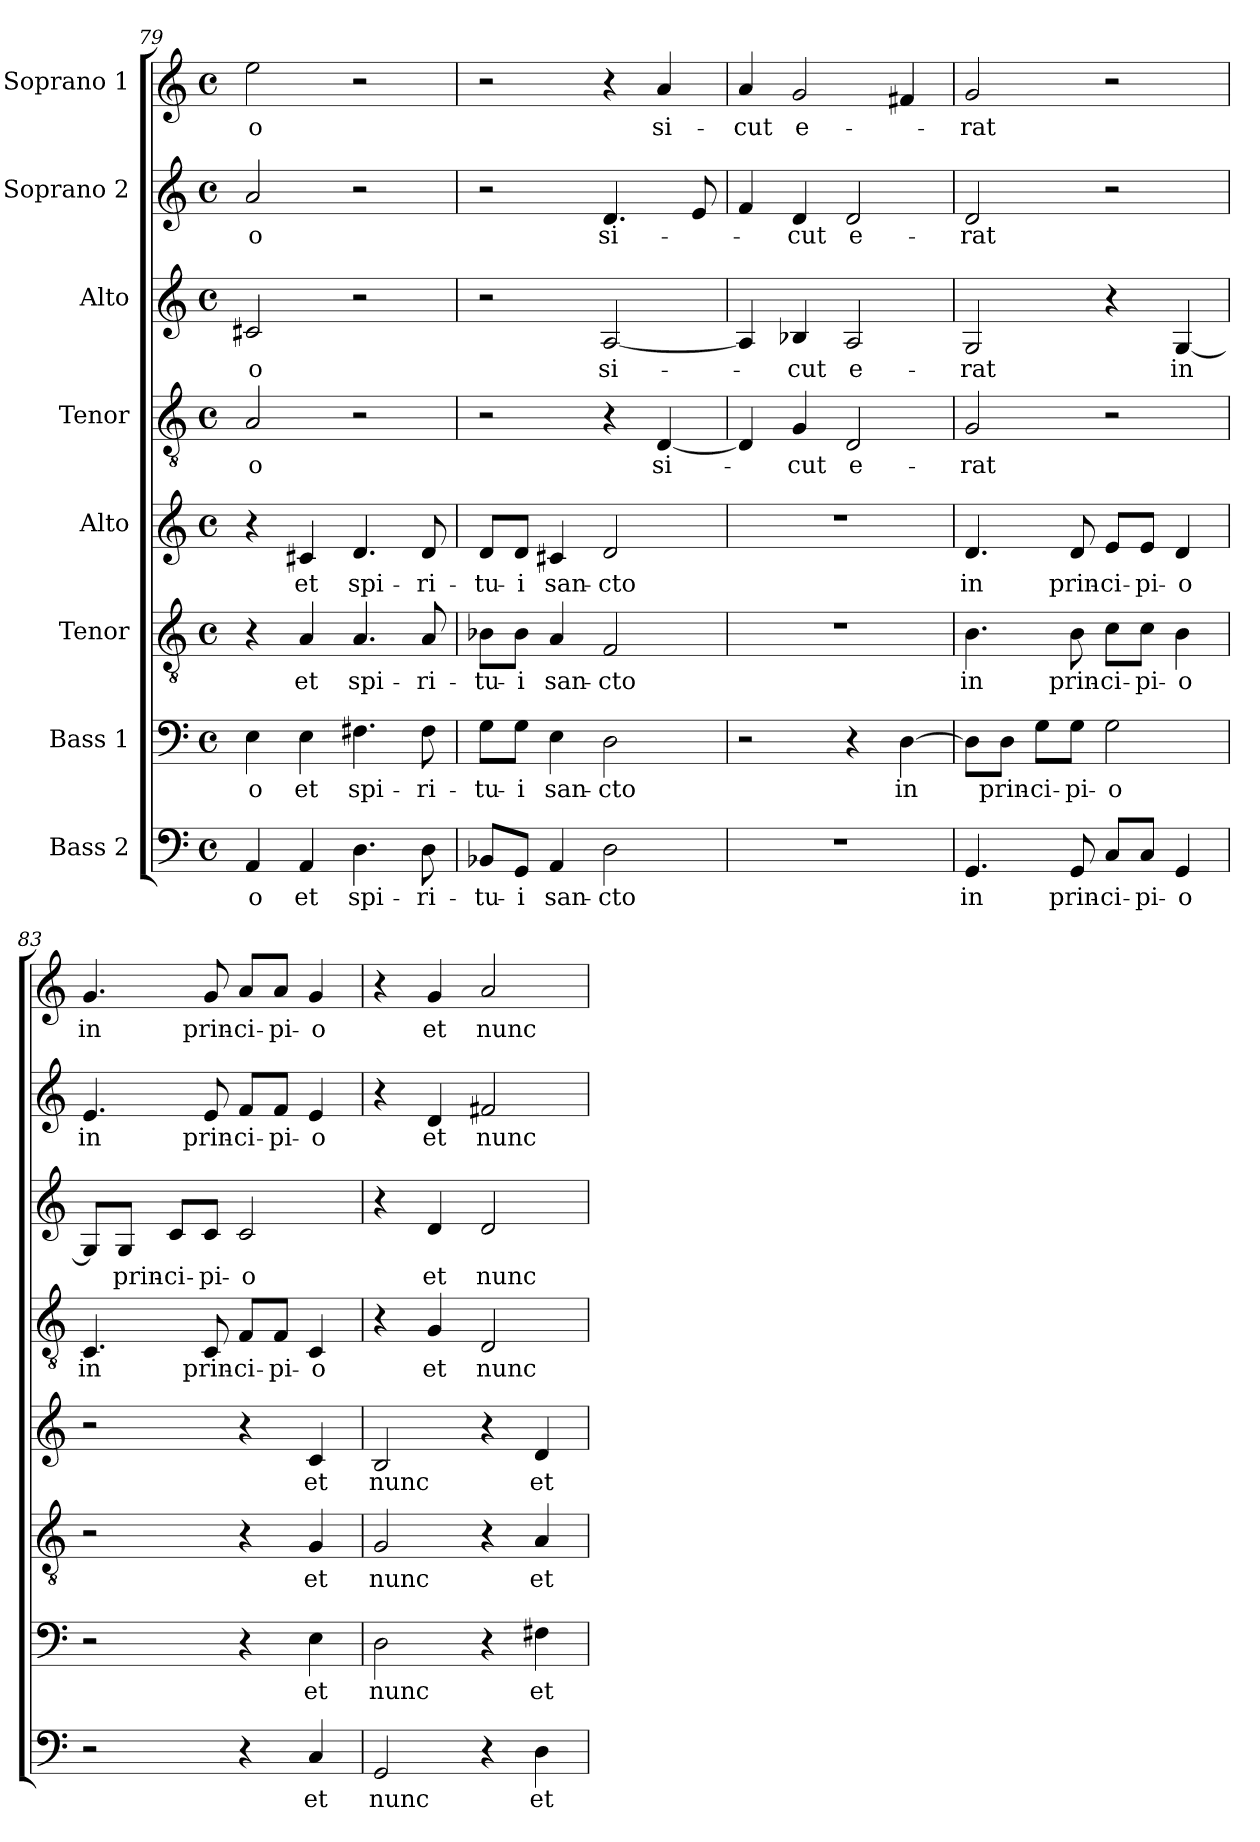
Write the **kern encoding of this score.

**kern	**text	**kern	**text	**kern	**text	**kern	**text	**kern	**text	**kern	**text	**kern	**text	**kern	**text
*part8	*part8	*part7	*part7	*part6	*part6	*part5	*part5	*part4	*part4	*part3	*part3	*part2	*part2	*part1	*part1
*staff8	*staff8	*staff7	*staff7	*staff6	*staff6	*staff5	*staff5	*staff4	*staff4	*staff3	*staff3	*staff2	*staff2	*staff1	*staff1
*I"Bass 2	*	*I"Bass 1	*	*I"Tenor	*	*I"Alto	*	*I"Tenor	*	*I"Alto	*	*I"Soprano 2	*	*I"Soprano 1	*
!!LO:PB:g=z
*clefF4	*	*clefF4	*	*clefGv2	*	*clefG2	*	*clefGv2	*	*clefG2	*	*clefG2	*	*clefG2	*
*k[]	*	*k[]	*	*k[]	*	*k[]	*	*k[]	*	*k[]	*	*k[]	*	*k[]	*
*C:	*	*C:	*	*C:	*	*C:	*	*C:	*	*C:	*	*C:	*	*C:	*
*M4/4	*	*M4/4	*	*M4/4	*	*M4/4	*	*M4/4	*	*M4/4	*	*M4/4	*	*M4/4	*
*met(c)	*	*met(c)	*	*met(c)	*	*met(c)	*	*met(c)	*	*met(c)	*	*met(c)	*	*met(c)	*
=79	=79	=79	=79	=79	=79	=79	=79	=79	=79	=79	=79	=79	=79	=79	=79
4AA/	-o	4E\	-o	4r	.	4r	.	2A/	-o	2c#X/	-o	2a/	-o	2ee\	-o
4AA/	et	4E\	et	4A/	et	4c#X/	et	.	.	.	.	.	.	.	.
4.D\	spi-	4.F#X\	spi-	4.A/	spi-	4.d/	spi-	2r	.	2r	.	2r	.	2r	.
8D\	-ri-	8F#\	-ri-	8A/	-ri-	8d/	-ri-	.	.	.	.	.	.	.	.
=80	=80	=80	=80	=80	=80	=80	=80	=80	=80	=80	=80	=80	=80	=80	=80
8BB-X/L	-tu-	8G\L	-tu-	8B-X\L	-tu-	8d/L	-tu-	2r	.	2r	.	2r	.	2r	.
8GG/J	-i	8G\J	-i	8B-\J	-i	8d/J	-i	.	.	.	.	.	.	.	.
4AA/	san-	4E\	san-	4A/	san-	4c#X/	san-	.	.	.	.	.	.	.	.
2D\	-cto	2D\	-cto	2F/	-cto	2d/	-cto	4r	.	[2A/	si-	4.d/	si-	4r	.
.	.	.	.	.	.	.	.	[4D/	si-	.	.	.	.	4a/	si-
.	.	.	.	.	.	.	.	.	.	.	.	8e/	.	.	.
=81	=81	=81	=81	=81	=81	=81	=81	=81	=81	=81	=81	=81	=81	=81	=81
1r	.	2r	.	1r	.	1r	.	4D/]	.	4A/]	.	4f/	.	4a/	-cut
.	.	.	.	.	.	.	.	4G/	-cut	4B-X/	-cut	4d/	-cut	2g/	e-
.	.	4r	.	.	.	.	.	2D/	e-	2A/	e-	2d/	e-	.	.
.	.	[4D\	in	.	.	.	.	.	.	.	.	.	.	4f#X/	.
=82	=82	=82	=82	=82	=82	=82	=82	=82	=82	=82	=82	=82	=82	=82	=82
4.GG/	in	8D\L]	.	4.B\	in	4.d/	in	2G/	-rat	2G/	-rat	2d/	-rat	2g/	-rat
.	.	8D\J	prin-	.	.	.	.	.	.	.	.	.	.	.	.
.	.	8G\L	-ci-	.	.	.	.	.	.	.	.	.	.	.	.
8GG/	prin-	8G\J	-pi-	8B\	prin-	8d/	prin-	.	.	.	.	.	.	.	.
8C/L	-ci-	2G\	-o	8c\L	-ci-	8e/L	-ci-	2r	.	4r	.	2r	.	2r	.
8C/J	-pi-	.	.	8c\J	-pi-	8e/J	-pi-	.	.	.	.	.	.	.	.
4GG/	-o	.	.	4B\	-o	4d/	-o	.	.	[4G/	in	.	.	.	.
=83	=83	=83	=83	=83	=83	=83	=83	=83	=83	=83	=83	=83	=83	=83	=83
2r	.	2r	.	2r	.	2r	.	4.C/	in	8G/L]	.	4.e/	in	4.g/	in
.	.	.	.	.	.	.	.	.	.	8G/J	prin-	.	.	.	.
.	.	.	.	.	.	.	.	.	.	8c/L	-ci-	.	.	.	.
.	.	.	.	.	.	.	.	8C/	prin-	8c/J	-pi-	8e/	prin-	8g/	prin-
4r	.	4r	.	4r	.	4r	.	8F/L	-ci-	2c/	-o	8f/L	-ci-	8a/L	-ci-
.	.	.	.	.	.	.	.	8F/J	-pi-	.	.	8f/J	-pi-	8a/J	-pi-
4C/	et	4E\	et	4G/	et	4c/	et	4C/	-o	.	.	4e/	-o	4g/	-o
=84	=84	=84	=84	=84	=84	=84	=84	=84	=84	=84	=84	=84	=84	=84	=84
2GG/	nunc	2D\	nunc	2G/	nunc	2B/	nunc	4r	.	4r	.	4r	.	4r	.
.	.	.	.	.	.	.	.	4G/	et	4d/	et	4d/	et	4g/	et
4r	.	4r	.	4r	.	4r	.	2D/	nunc	2d/	nunc	2f#X/	nunc	2a/	nunc
4D\	et	4F#X\	et	4A/	et	4d/	et	.	.	.	.	.	.	.	.
=	=	=	=	=	=	=	=	=	=	=	=	=	=	=	=
*-	*-	*-	*-	*-	*-	*-	*-	*-	*-	*-	*-	*-	*-	*-	*-
